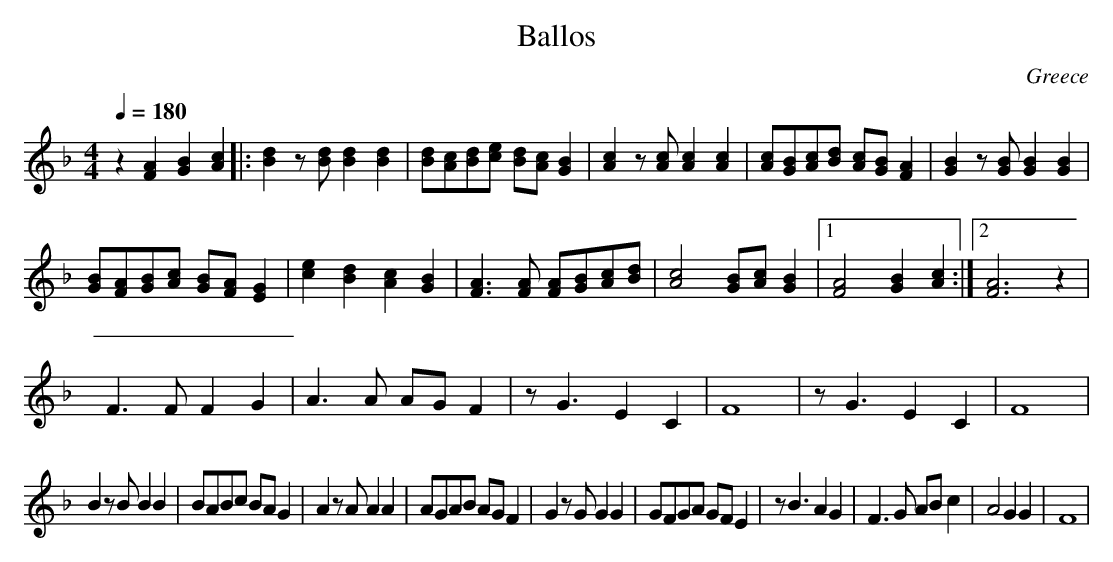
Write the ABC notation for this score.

X:1
T: Ballos
O: Greece
M: 4/4
L: 1/8
Q: 1/4=180
K: F
!drum!z2 [A2F2] [B2G2] [c2A2]\
|:[d2B2] z[dB] [d2B2] [d2B2]|[dB][cA][dB][ec] [dB][cA][B2G2]|\
[c2A2] z[cA] [c2A2] [c2A2]|[cA][BG][cA][dB] [cA][BG][A2F2]|\
[B2G2] z[BG] [B2G2] [B2G2]|
[BG][AF][BG][cA] [BG][AF][G2E2]|[e2c2] [d2B2] [c2A2] [B2G2] |\
 [A3F3] [AF] [AF][BG][cA][dB]|[c4A4] [BG][cA] [B2G2]|\
[1[A4F4] [B2G2] [c2A2]:|[2 [A6F6] z2|
!nodrum! F3 F F2 G2|A3 A AG F2|z G3 E2 C2|F8| z G3 E2 C2| F8|
!drum! B2 zB B2 B2|BABc BAG2|A2 zA A2 A2| AGAB AGF2|G2 zG G2 G2| GFGA GFE2|\
 z B3 A2 G2| F3G AB c2|A4 G2 G2| F8|
